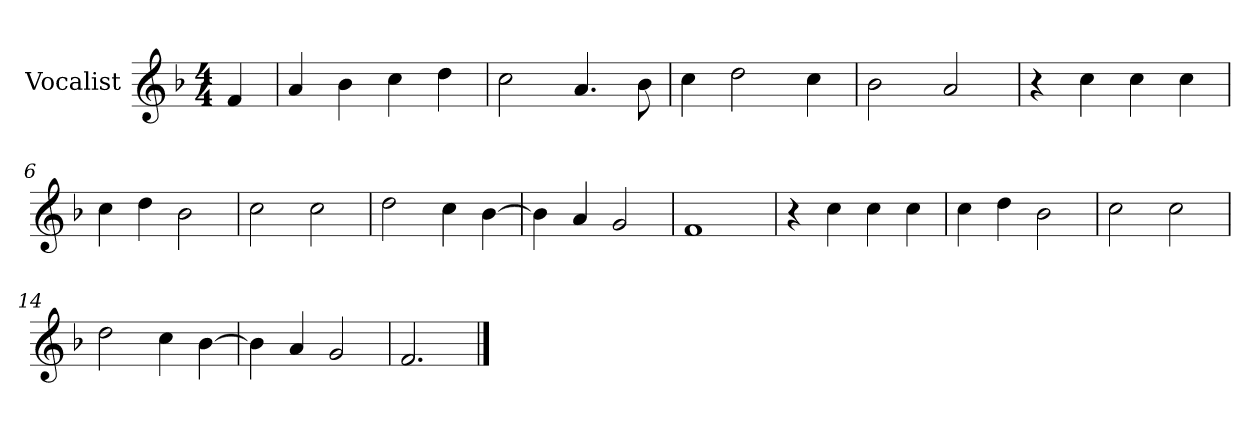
**kern
*part1
*staff1
*I"Vocalist
*k[b-]
*F:
*M4/4
=
4f
=1
4a
4b-
4cc
4dd
=2
2cc
4.a
8b-
=3
4cc
2dd
4cc
=4
2b-
2a
=5
4r
4cc
4cc
4cc
=6
4cc
4dd
2b-
=7
2cc
2cc
=8
2dd
4cc
[4b-
=9
4b-]
4a
2g
=10
1f
=11
4r
4cc
4cc
4cc
=12
4cc
4dd
2b-
=13
2cc
2cc
=14
2dd
4cc
[4b-
=15
4b-]
4a
2g
=16
2.f
==
*-
